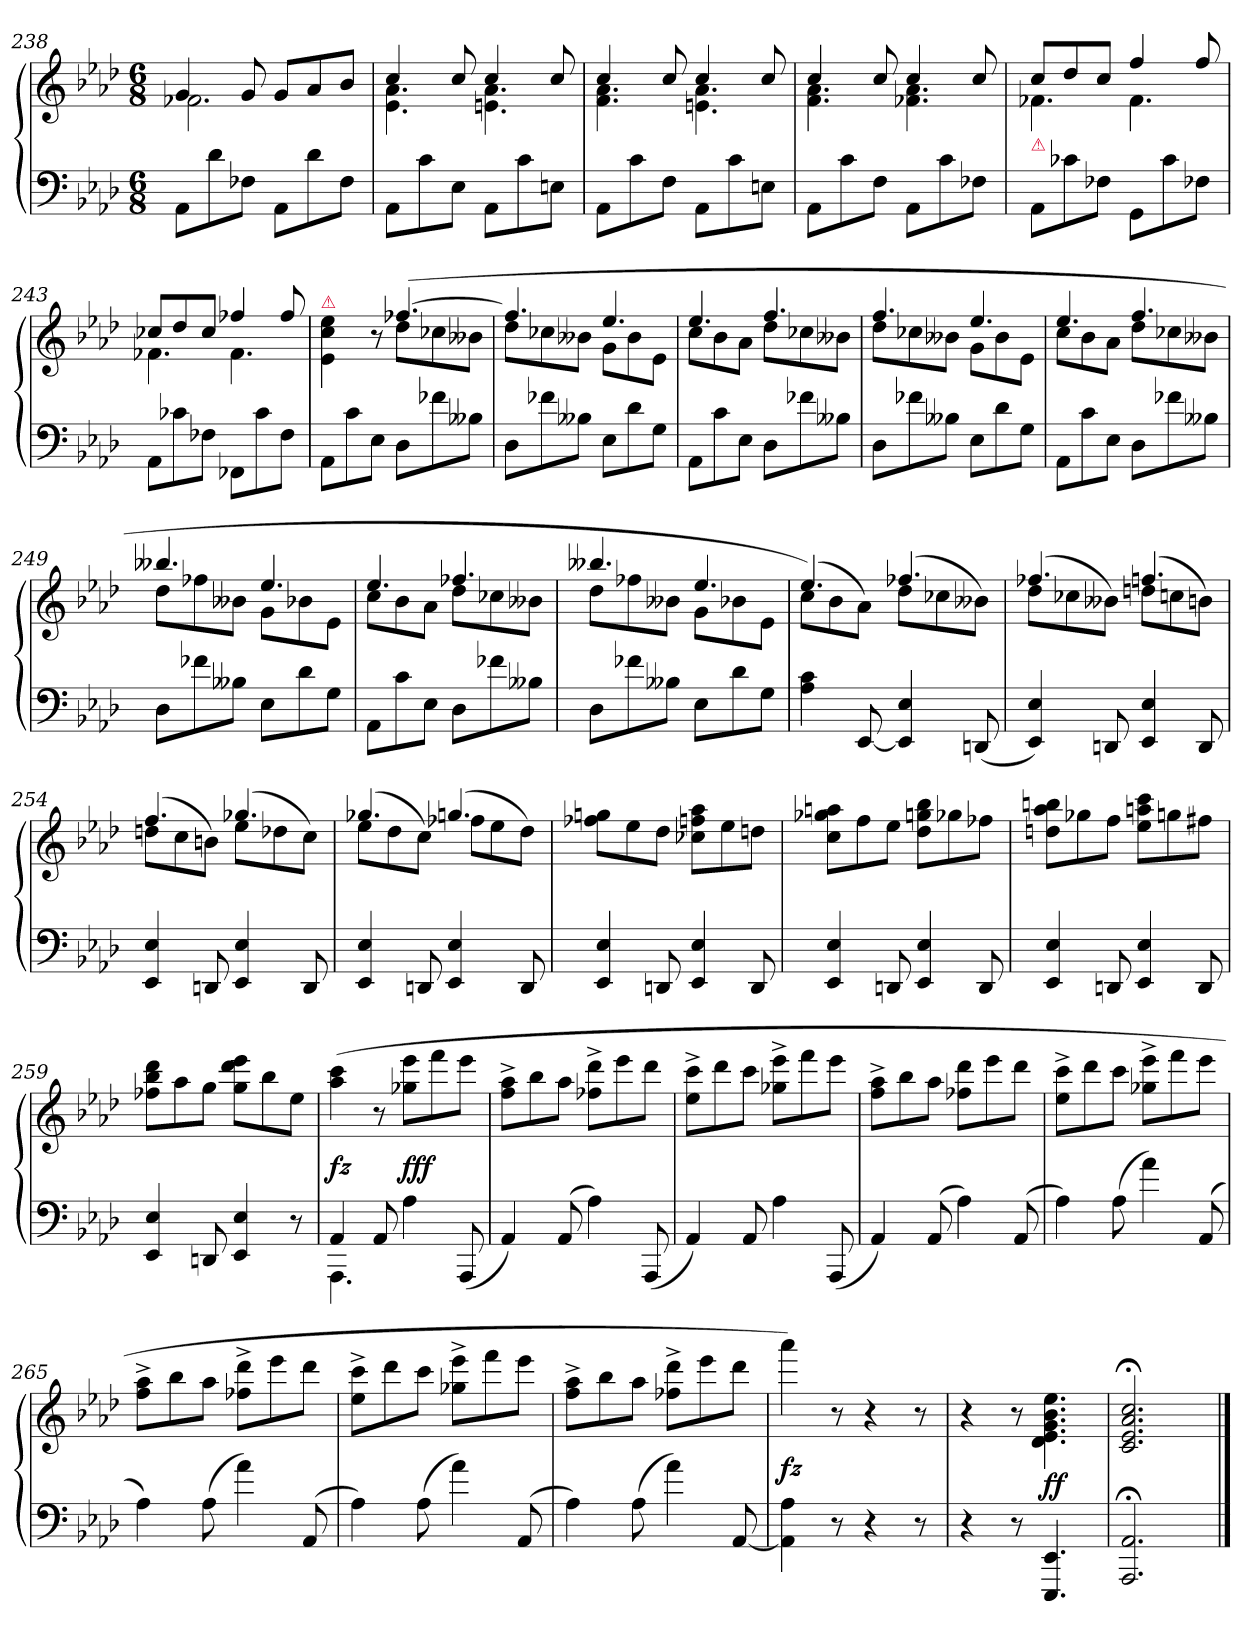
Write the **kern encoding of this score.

**kern	**kern	**dynam
*part1	*part1	*part1
*staff2	*staff1	*staff1/2
*clefF4	*clefG2	*
*k[b-e-a-d-]	*k[b-e-a-d-]	*
*M6/8	*M6/8	*
=238	=238	=238
*	*^	*
8AA-L	4g	2.f-X	.
8d-	.	.	.
8F-XJ	8g	.	.
8AA-L	8gL	.	.
8d-	8a-	.	.
8F-J	8b-J	.	.
=239	=239	=239	=239
8AA-L	4cc	4.e- 4.a-	.
8c	.	.	.
8E-J	8cc	.	.
8AA-L	4cc	4.en 4.a-	.
8c	.	.	.
8EnJ	8cc	.	.
=240	=240	=240	=240
8AA-L	4cc	4.f 4.a-	.
8c	.	.	.
8FJ	8cc	.	.
8AA-L	4cc	4.en 4.a-	.
8c	.	.	.
8EnJ	8cc	.	.
=241	=241	=241	=241
8AA-L	4cc	4.f 4.a-	.
8c	.	.	.
8FJ	8cc	.	.
8AA-L	4cc	4.f-X 4.a-	.
8c	.	.	.
8F-XJ	8cc	.	.
=242	=242	=242	=242
!	!LO:TX:b:color=crimson:t=⚠	!	!
8AA-L	8ccL	4.f-X	.
8c-X	8dd-	.	.
8F-XJ	8ccJ	.	.
8GGL	4ff	4.f-	.
8c-	.	.	.
8F-XJ	8ff	.	.
=243	=243	=243	=243
8AA-L	8cc-XL	4.f-X	.
8c-X	8dd-	.	.
8F-XJ	8cc-J	.	.
8FF-XL	4ff-X	4.f-	.
8c-	.	.	.
8F-J	8ff-	.	.
=244	=244	=244	=244
!	!LO:TX:a:color=crimson:t=⚠	!	!
8AA-L	4e-\ 4cc\ 4ee-\	4.ryy	.
8c	.	.	.
8E-J	8r	.	.
8D-L	(>[4.ff-X	8dd-L	.
8f-X	.	8cc-X	.
8B--XJ	.	8b--XJ	.
=245	=245	=245	=245
8D-L	4.ff-]	8dd-L	.
8f-X	.	8cc-X	.
8B--XJ	.	8b--XJ	.
8E-L	4.ee-	8gL	.
8d-	.	8b--	.
8GJ	.	8e-J	.
=246	=246	=246	=246
8AA-L	4.ee-	8ccL	.
8c	.	8b-	.
8E-J	.	8a-J	.
8D-L	4.ff	8dd-L	.
8f-X	.	8cc-X	.
8B--XJ	.	8b--XJ	.
=247	=247	=247	=247
8D-L	4.ff	8dd-L	.
8f-X	.	8cc-X	.
8B--XJ	.	8b--XJ	.
8E-L	4.ee-	8gL	.
8d-	.	8b--	.
8GJ	.	8e-J	.
=248	=248	=248	=248
8AA-L	4.ee-	8ccL	.
8c	.	8b-	.
8E-J	.	8a-J	.
8D-L	4.ff	8dd-L	.
8f-X	.	8cc-X	.
8B--XJ	.	8b--XJ	.
=249	=249	=249	=249
8D-L	4.bb--X	8dd-L	.
8f-X	.	8ff-X	.
8B--XJ	.	8b--XJ	.
8E-L	4.ee-	8gL	.
8d-	.	8b-X	.
8GJ	.	8e-J	.
=250	=250	=250	=250
8AA-L	4.ee-	8ccL	.
8c	.	8b-	.
8E-J	.	8a-J	.
8D-L	4.ff-X	8dd-L	.
8f-X	.	8cc-X	.
8B--XJ	.	8b--XJ	.
=251	=251	=251	=251
8D-L	4.bb--X	8dd-L	.
8f-X	.	8ff-X	.
8B--XJ	.	8b--XJ	.
8E-L	4.ee-	8gL	.
8d-	.	8b-X	.
8GJ	.	8e-J	.
=252	=252	=252	=252
4A- 4c	(>4.ee-)	8ccL	.
.	.	8b-	.
[8EE-	.	8a-J)	.
4EE-] 4E-	(>4.ff-X	8dd-L	.
.	.	8cc-X	.
(<8DDn	.	8b--XJ)	.
=253	=253	=253	=253
4EE- 4E-)	(>4.ff-X	8dd-L	.
.	.	8cc-X	.
8DDn	.	8b--XJ)	.
4EE- 4E-	(>4.ffn	8ddnL	.
.	.	8ccn	.
8DD	.	8bnJ)	.
=254	=254	=254	=254
4EE- 4E-	(>4.ff	8ddnL	.
.	.	8cc	.
8DDn	.	8bnJ)	.
4EE- 4E-	(>4.gg-X	8ee-L	.
.	.	8dd-X	.
8DD	.	8ccJ)	.
=255	=255	=255	=255
4EE- 4E-	(>4.gg-X	8ee-L	.
.	.	8dd-	.
8DDn	.	8ccJ)	.
4EE- 4E-	(>4.ggn	8ff-XL	.
.	.	8ee-	.
8DD	.	8dd-J)	.
*	*v	*v	*
=256	=256	=256
4EE- 4E-	8ff-X 8ggnL	.
.	8ee-	.
8DDn	8dd-J	.
4EE- 4E-	8cc-X 8ffn 8aa-L	.
.	8ee-	.
8DD	8ddnJ	.
=257	=257	=257
4EE- 4E-	8cc 8gg-X 8aanL	.
.	8ff	.
8DDn	8ee-J	.
4EE- 4E-	8dd- 8ggn 8bb-L	.
.	8gg-X	.
8DD	8ff-XJ	.
=258	=258	=258
4EE- 4E-	8ddn 8aa- 8bbnL	.
.	8gg-X	.
8DDn	8ffJ	.
4EE- 4E-	8ee- 8aan 8cccL	.
.	8ggn	.
8DD	8ff#XJ	.
=259	=259	=259
4EE- 4E-	8ff-X 8bb- 8ddd-L	.
.	8aa-	.
8DDn	8ggJ	.
4EE- 4E-	8gg 8ddd- 8eee-L	.
.	8bb-	.
8r	8ee-J	.
=260	=260	=260
*^	*	*
4AA-	4.AAA-	(>4aa- 4ccc	fz
8AA-	.	8r	.
4A-	4.ryy	8gg-X 8eee-L	fff
.	.	8fff	.
(<8AAA-	.	8eee-J	.
*v	*v	*	*
=261	=261	=261
4AA-)	8ff^< 8aa-^<L	.
.	8bb-	.
(<8AA-	8aa-J	.
4A-)	8ff-X^< 8ddd-^<L	.
.	8eee-	.
(<8AAA-	8ddd-J	.
=262	=262	=262
4AA-)	8ee-^< 8ccc^<L	.
.	8ddd-	.
8AA-	8cccJ	.
4A-	8gg-X^< 8eee-^<L	.
.	8fff	.
(<8AAA-	8eee-J	.
=263	=263	=263
4AA-)	8ff^< 8aa-^<L	.
.	8bb-	.
(<8AA-	8aa-J	.
4A-)	8ff-X 8ddd-L	.
.	8eee-	.
(<8AA-	8ddd-J	.
=264	=264	=264
4A-)	8ee-^< 8ccc^<L	.
.	8ddd-	.
(>8A-	8cccJ	.
4a-)	8gg-X^< 8eee-^<L	.
.	8fff	.
(>8AA-	8eee-J	.
=265	=265	=265
4A-)	8ff^< 8aa-^<L	.
.	8bb-	.
(>8A-	8aa-J	.
4a-)	8ff-X^< 8ddd-^<L	.
.	8eee-	.
(<8AA-	8ddd-J	.
=266	=266	=266
4A-)	8ee-^< 8ccc^<L	.
.	8ddd-	.
(>8A-	8cccJ	.
4a-)	8gg-X^< 8eee-^<L	.
.	8fff	.
(<8AA-	8eee-J	.
=267	=267	=267
4A-)	8ff^< 8aa-^<L	.
.	8bb-	.
(>8A-	8aa-J	.
4a-)	8ff-X^< 8ddd-^<L	.
.	8eee-	.
[8AA-	8ddd-J	.
=268	=268	=268
4AA-] 4A-	4aaa-)	fz
8r	8r	.
4r	4r	.
8r	8r	.
=269	=269	=269
4r	4r	.
8r	8r	.
4.EEE- 4.EE-	4.d-\ 4.e-\ 4.g\ 4.b-\ 4.ee-\	ff
=270	=270	=270
2.AAA-;< 2.AA-;<	2.c;< 2.e-;< 2.a-;< 2.cc;<	.
==	==	==
*-	*-	*-
